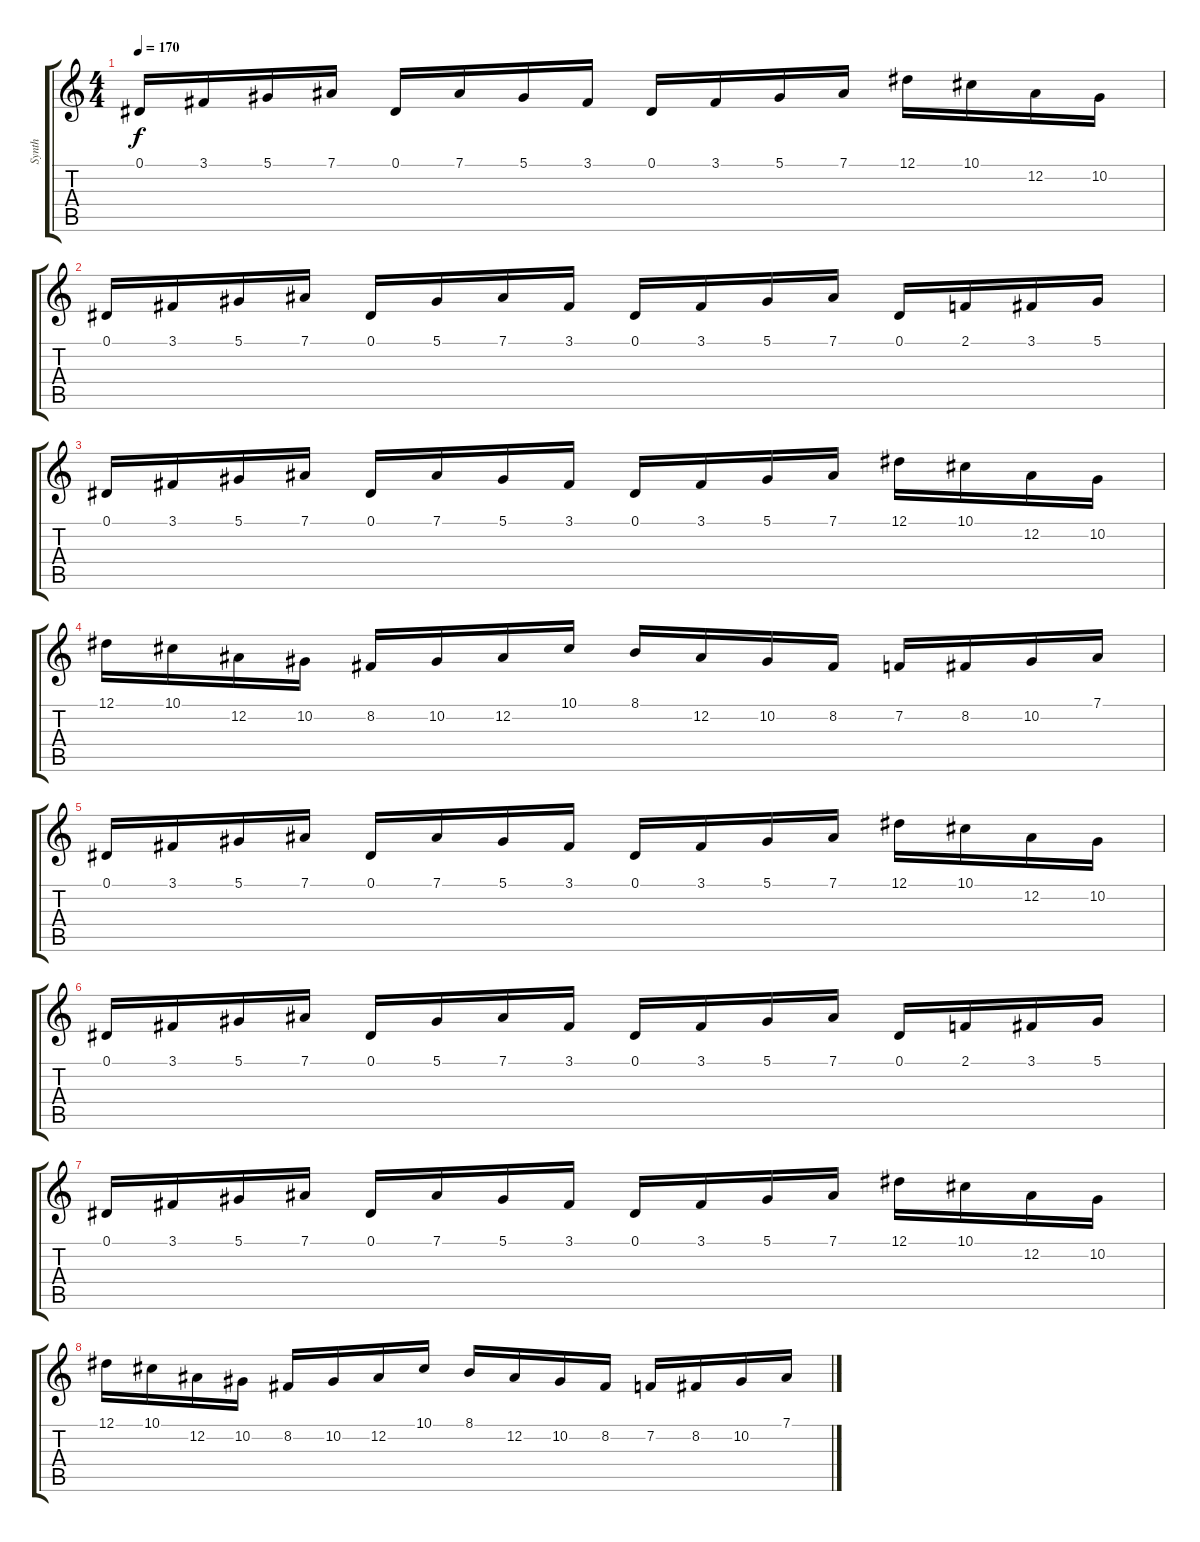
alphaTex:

\track ("Synth" "Synth") {instrument pad1newage}
\staff {score tabs}
\tuning (Eb4 Bb3 Gb3 Db3 Ab2 Eb2) {hide}
\ts (4 4)
\tempo 170
\clef g2
\ks c
0.1.16{dy f} 3.1.16 5.1.16 7.1.16 0.1.16 7.1.16 5.1.16 3.1.16 0.1.16 3.1.16 5.1.16 7.1.16 12.1.16 10.1.16 12.2.16 10.2.16 |
0.1.16 3.1.16 5.1.16 7.1.16 0.1.16 5.1.16 7.1.16 3.1.16 0.1.16 3.1.16 5.1.16 7.1.16 0.1.16 2.1.16 3.1.16 5.1.16 |
0.1.16 3.1.16 5.1.16 7.1.16 0.1.16 7.1.16 5.1.16 3.1.16 0.1.16 3.1.16 5.1.16 7.1.16 12.1.16 10.1.16 12.2.16 10.2.16 |
12.1.16 10.1.16 12.2.16 10.2.16 8.2.16 10.2.16 12.2.16 10.1.16 8.1.16 12.2.16 10.2.16 8.2.16 7.2.16 8.2.16 10.2.16 7.1.16 |
0.1.16 3.1.16 5.1.16 7.1.16 0.1.16 7.1.16 5.1.16 3.1.16 0.1.16 3.1.16 5.1.16 7.1.16 12.1.16 10.1.16 12.2.16 10.2.16 |
0.1.16 3.1.16 5.1.16 7.1.16 0.1.16 5.1.16 7.1.16 3.1.16 0.1.16 3.1.16 5.1.16 7.1.16 0.1.16 2.1.16 3.1.16 5.1.16 |
0.1.16 3.1.16 5.1.16 7.1.16 0.1.16 7.1.16 5.1.16 3.1.16 0.1.16 3.1.16 5.1.16 7.1.16 12.1.16 10.1.16 12.2.16 10.2.16 |
12.1.16 10.1.16 12.2.16 10.2.16 8.2.16 10.2.16 12.2.16 10.1.16 8.1.16 12.2.16 10.2.16 8.2.16 7.2.16 8.2.16 10.2.16 7.1.16
